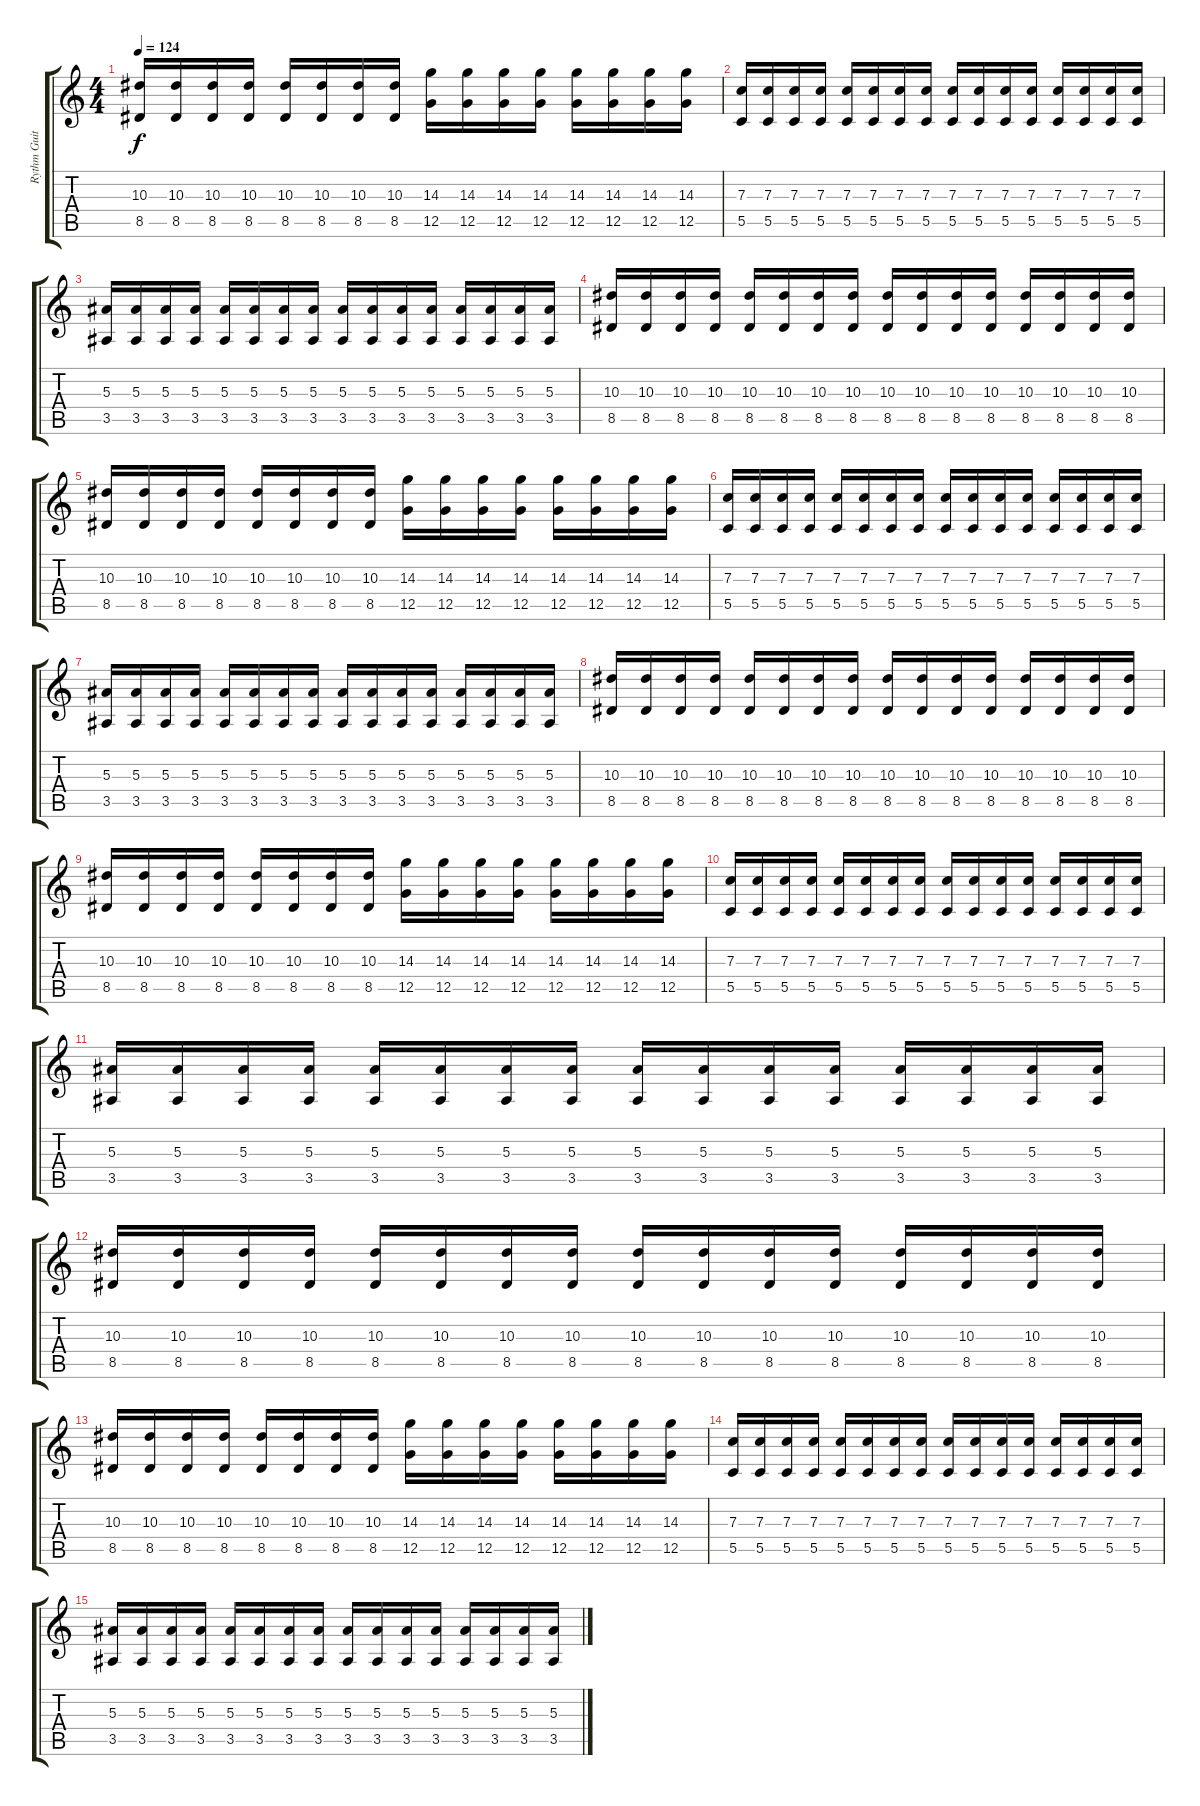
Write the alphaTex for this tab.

\track ("Rythm Guitar (Mätze)" "Rythm Guit") {instrument distortionguitar}
\staff {score tabs}
\tuning (D4 A3 F3 C3 G2 C2) {hide}
\ts (4 4)
\tempo 124
\clef g2
\ks c
(10.3 8.5).16{dy f} (10.3 8.5).16 (10.3 8.5).16 (10.3 8.5).16 (10.3 8.5).16 (10.3 8.5).16 (10.3 8.5).16 (10.3 8.5).16 (14.3 12.5).16 (14.3 12.5).16 (14.3 12.5).16 (14.3 12.5).16 (14.3 12.5).16 (14.3 12.5).16 (14.3 12.5).16 (14.3 12.5).16 |
(7.3 5.5).16 (7.3 5.5).16 (7.3 5.5).16 (7.3 5.5).16 (7.3 5.5).16 (7.3 5.5).16 (7.3 5.5).16 (7.3 5.5).16 (7.3 5.5).16 (7.3 5.5).16 (7.3 5.5).16 (7.3 5.5).16 (7.3 5.5).16 (7.3 5.5).16 (7.3 5.5).16 (7.3 5.5).16 |
(5.3 3.5).16 (5.3 3.5).16 (5.3 3.5).16 (5.3 3.5).16 (5.3 3.5).16 (5.3 3.5).16 (5.3 3.5).16 (5.3 3.5).16 (5.3 3.5).16 (5.3 3.5).16 (5.3 3.5).16 (5.3 3.5).16 (5.3 3.5).16 (5.3 3.5).16 (5.3 3.5).16 (5.3 3.5).16 |
(10.3 8.5).16{volume 9} (10.3 8.5).16 (10.3 8.5).16 (10.3 8.5).16 (10.3 8.5).16 (10.3 8.5).16 (10.3 8.5).16 (10.3 8.5).16 (10.3 8.5).16 (10.3 8.5).16 (10.3 8.5).16 (10.3 8.5).16 (10.3 8.5).16 (10.3 8.5).16 (10.3 8.5).16 (10.3 8.5).16 |
(10.3 8.5).16 (10.3 8.5).16 (10.3 8.5).16 (10.3 8.5).16 (10.3 8.5).16 (10.3 8.5).16 (10.3 8.5).16 (10.3 8.5).16 (14.3 12.5).16 (14.3 12.5).16 (14.3 12.5).16 (14.3 12.5).16 (14.3 12.5).16 (14.3 12.5).16 (14.3 12.5).16 (14.3 12.5).16 |
(7.3 5.5).16 (7.3 5.5).16 (7.3 5.5).16 (7.3 5.5).16 (7.3 5.5).16 (7.3 5.5).16 (7.3 5.5).16 (7.3 5.5).16 (7.3 5.5).16 (7.3 5.5).16 (7.3 5.5).16 (7.3 5.5).16 (7.3 5.5).16 (7.3 5.5).16 (7.3 5.5).16 (7.3 5.5).16 |
(5.3 3.5).16 (5.3 3.5).16 (5.3 3.5).16 (5.3 3.5).16 (5.3 3.5).16 (5.3 3.5).16 (5.3 3.5).16 (5.3 3.5).16 (5.3 3.5).16 (5.3 3.5).16 (5.3 3.5).16 (5.3 3.5).16 (5.3 3.5).16 (5.3 3.5).16 (5.3 3.5).16 (5.3 3.5).16 |
(10.3 8.5).16{volume 5} (10.3 8.5).16 (10.3 8.5).16 (10.3 8.5).16 (10.3 8.5).16 (10.3 8.5).16 (10.3 8.5).16 (10.3 8.5).16 (10.3 8.5).16 (10.3 8.5).16 (10.3 8.5).16 (10.3 8.5).16 (10.3 8.5).16 (10.3 8.5).16 (10.3 8.5).16 (10.3 8.5).16 |
(10.3 8.5).16 (10.3 8.5).16 (10.3 8.5).16 (10.3 8.5).16 (10.3 8.5).16 (10.3 8.5).16 (10.3 8.5).16 (10.3 8.5).16 (14.3 12.5).16 (14.3 12.5).16 (14.3 12.5).16 (14.3 12.5).16 (14.3 12.5).16 (14.3 12.5).16 (14.3 12.5).16 (14.3 12.5).16 |
(7.3 5.5).16 (7.3 5.5).16 (7.3 5.5).16 (7.3 5.5).16 (7.3 5.5).16 (7.3 5.5).16 (7.3 5.5).16 (7.3 5.5).16 (7.3 5.5).16 (7.3 5.5).16 (7.3 5.5).16 (7.3 5.5).16 (7.3 5.5).16 (7.3 5.5).16 (7.3 5.5).16 (7.3 5.5).16 |
(5.3 3.5).16 (5.3 3.5).16 (5.3 3.5).16 (5.3 3.5).16 (5.3 3.5).16 (5.3 3.5).16 (5.3 3.5).16 (5.3 3.5).16 (5.3 3.5).16 (5.3 3.5).16 (5.3 3.5).16 (5.3 3.5).16 (5.3 3.5).16 (5.3 3.5).16 (5.3 3.5).16 (5.3 3.5).16 |
(10.3 8.5).16{volume 0} (10.3 8.5).16 (10.3 8.5).16 (10.3 8.5).16 (10.3 8.5).16 (10.3 8.5).16 (10.3 8.5).16 (10.3 8.5).16 (10.3 8.5).16 (10.3 8.5).16 (10.3 8.5).16 (10.3 8.5).16 (10.3 8.5).16 (10.3 8.5).16 (10.3 8.5).16 (10.3 8.5).16 |
(10.3 8.5).16 (10.3 8.5).16 (10.3 8.5).16 (10.3 8.5).16 (10.3 8.5).16 (10.3 8.5).16 (10.3 8.5).16 (10.3 8.5).16 (14.3 12.5).16 (14.3 12.5).16 (14.3 12.5).16 (14.3 12.5).16 (14.3 12.5).16 (14.3 12.5).16 (14.3 12.5).16 (14.3 12.5).16 |
(7.3 5.5).16 (7.3 5.5).16 (7.3 5.5).16 (7.3 5.5).16 (7.3 5.5).16 (7.3 5.5).16 (7.3 5.5).16 (7.3 5.5).16 (7.3 5.5).16 (7.3 5.5).16 (7.3 5.5).16 (7.3 5.5).16 (7.3 5.5).16 (7.3 5.5).16 (7.3 5.5).16 (7.3 5.5).16 |
(5.3 3.5).16 (5.3 3.5).16 (5.3 3.5).16 (5.3 3.5).16 (5.3 3.5).16 (5.3 3.5).16 (5.3 3.5).16 (5.3 3.5).16 (5.3 3.5).16 (5.3 3.5).16 (5.3 3.5).16 (5.3 3.5).16 (5.3 3.5).16 (5.3 3.5).16 (5.3 3.5).16 (5.3 3.5).16
